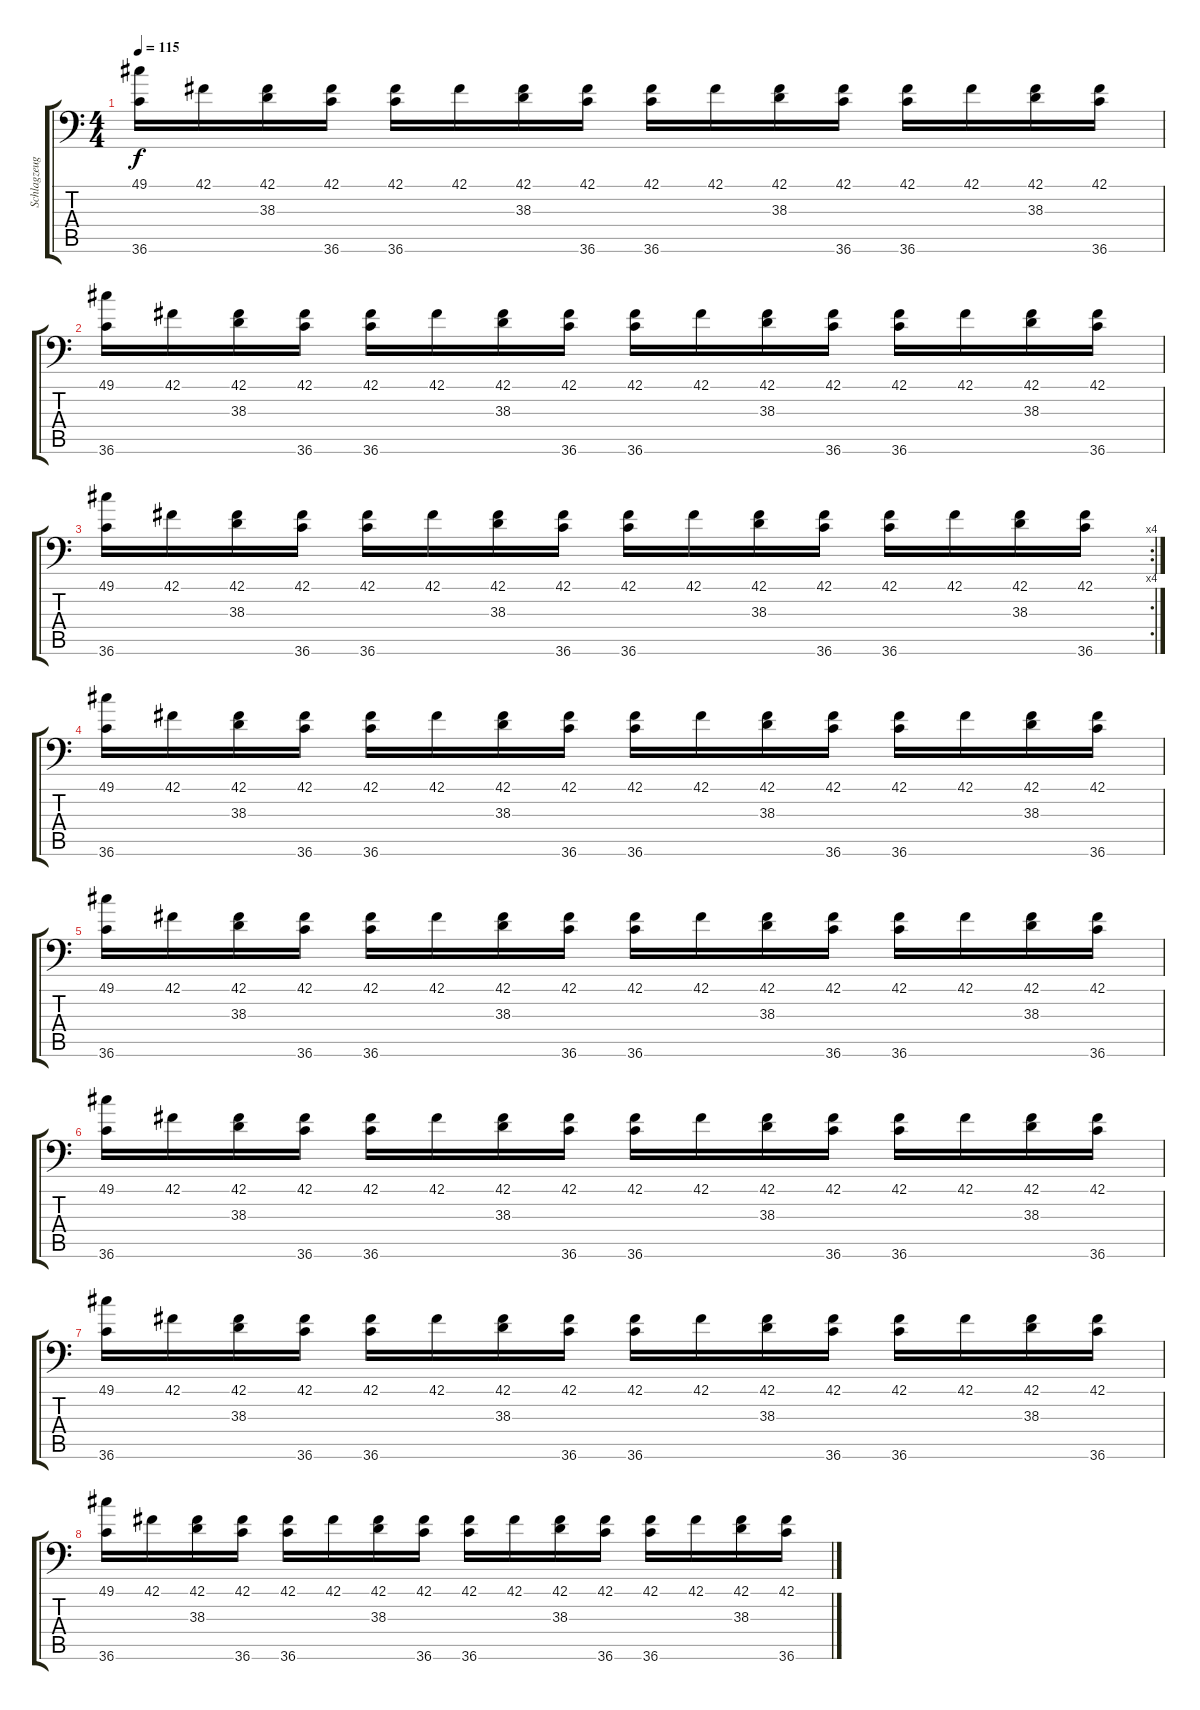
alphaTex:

\track ("Schlagzeug" "Schlagzeug") {instrument acousticgrandpiano}
\staff {score tabs}
\tuning (C-1 C-1 C-1 C-1 C-1 C-1) {hide}
\ts (4 4)
\tempo 115
\clef f4
\ks c
(49.1 36.6).16{dy f} 42.1.16 (42.1 38.3).16 (42.1 36.6).16 (42.1 36.6).16 42.1.16 (42.1 38.3).16 (42.1 36.6).16 (42.1 36.6).16 42.1.16 (42.1 38.3).16 (42.1 36.6).16 (42.1 36.6).16 42.1.16 (42.1 38.3).16 (42.1 36.6).16 |
(49.1 36.6).16 42.1.16 (42.1 38.3).16 (42.1 36.6).16 (42.1 36.6).16 42.1.16 (42.1 38.3).16 (42.1 36.6).16 (42.1 36.6).16 42.1.16 (42.1 38.3).16 (42.1 36.6).16 (42.1 36.6).16 42.1.16 (42.1 38.3).16 (42.1 36.6).16 |
\rc 4
(49.1 36.6).16 42.1.16 (42.1 38.3).16 (42.1 36.6).16 (42.1 36.6).16 42.1.16 (42.1 38.3).16 (42.1 36.6).16 (42.1 36.6).16 42.1.16 (42.1 38.3).16 (42.1 36.6).16 (42.1 36.6).16 42.1.16 (42.1 38.3).16 (42.1 36.6).16 |
(49.1 36.6).16 42.1.16 (42.1 38.3).16 (42.1 36.6).16 (42.1 36.6).16 42.1.16 (42.1 38.3).16 (42.1 36.6).16 (42.1 36.6).16 42.1.16 (42.1 38.3).16 (42.1 36.6).16 (42.1 36.6).16 42.1.16 (42.1 38.3).16 (42.1 36.6).16 |
(49.1 36.6).16 42.1.16 (42.1 38.3).16 (42.1 36.6).16 (42.1 36.6).16 42.1.16 (42.1 38.3).16 (42.1 36.6).16 (42.1 36.6).16 42.1.16 (42.1 38.3).16 (42.1 36.6).16 (42.1 36.6).16 42.1.16 (42.1 38.3).16 (42.1 36.6).16 |
(49.1 36.6).16 42.1.16 (42.1 38.3).16 (42.1 36.6).16 (42.1 36.6).16 42.1.16 (42.1 38.3).16 (42.1 36.6).16 (42.1 36.6).16 42.1.16 (42.1 38.3).16 (42.1 36.6).16 (42.1 36.6).16 42.1.16 (42.1 38.3).16 (42.1 36.6).16 |
(49.1 36.6).16 42.1.16 (42.1 38.3).16 (42.1 36.6).16 (42.1 36.6).16 42.1.16 (42.1 38.3).16 (42.1 36.6).16 (42.1 36.6).16 42.1.16 (42.1 38.3).16 (42.1 36.6).16 (42.1 36.6).16 42.1.16 (42.1 38.3).16 (42.1 36.6).16 |
(49.1 36.6).16 42.1.16 (42.1 38.3).16 (42.1 36.6).16 (42.1 36.6).16 42.1.16 (42.1 38.3).16 (42.1 36.6).16 (42.1 36.6).16 42.1.16 (42.1 38.3).16 (42.1 36.6).16 (42.1 36.6).16 42.1.16 (42.1 38.3).16 (42.1 36.6).16
